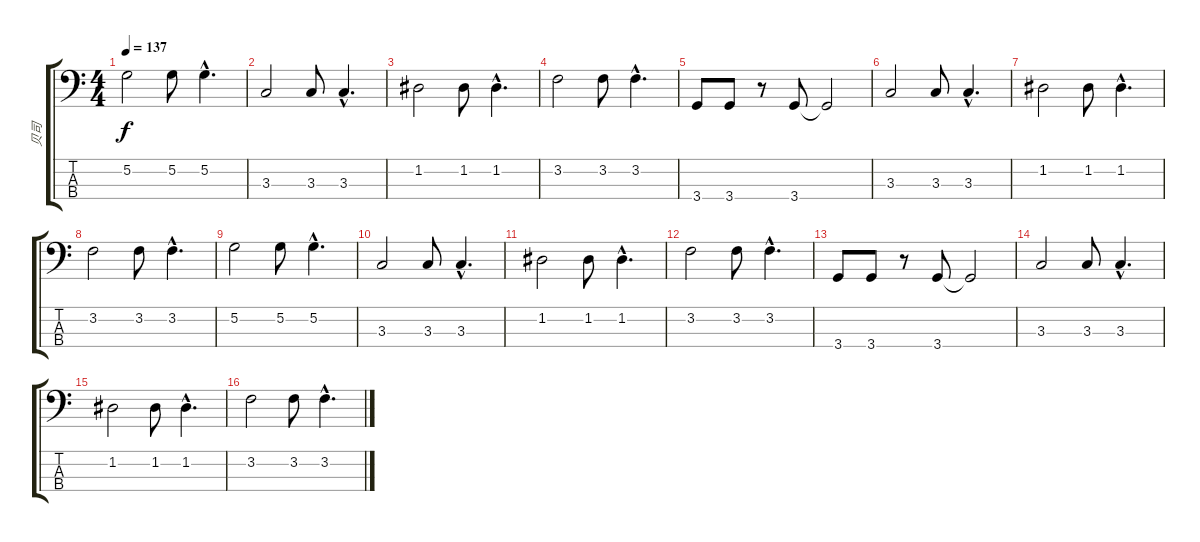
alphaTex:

\track ("贝司" "贝司") {instrument electricbassfinger}
\staff {score tabs}
\tuning (G2 D2 A1 E1) {hide}
\ts (4 4)
\tempo 137
\clef f4
\ks c
5.2.2{dy f} 5.2.8 5.2{hac}.4{d} |
3.3.2 3.3.8 3.3{hac}.4{d} |
1.2.2 1.2.8 1.2{hac}.4{d} |
3.2.2 3.2.8 3.2{hac}.4{d} |
3.4.8 3.4.8 r.8 3.4.8 3.4{t}.2 |
3.3.2 3.3.8 3.3{hac}.4{d} |
1.2.2 1.2.8 1.2{hac}.4{d} |
3.2.2 3.2.8 3.2{hac}.4{d} |
5.2.2 5.2.8 5.2{hac}.4{d} |
3.3.2 3.3.8 3.3{hac}.4{d} |
1.2.2 1.2.8 1.2{hac}.4{d} |
3.2.2 3.2.8 3.2{hac}.4{d} |
3.4.8 3.4.8 r.8 3.4.8 3.4{t}.2 |
3.3.2 3.3.8 3.3{hac}.4{d} |
1.2.2 1.2.8 1.2{hac}.4{d} |
3.2.2 3.2.8 3.2{hac}.4{d}
